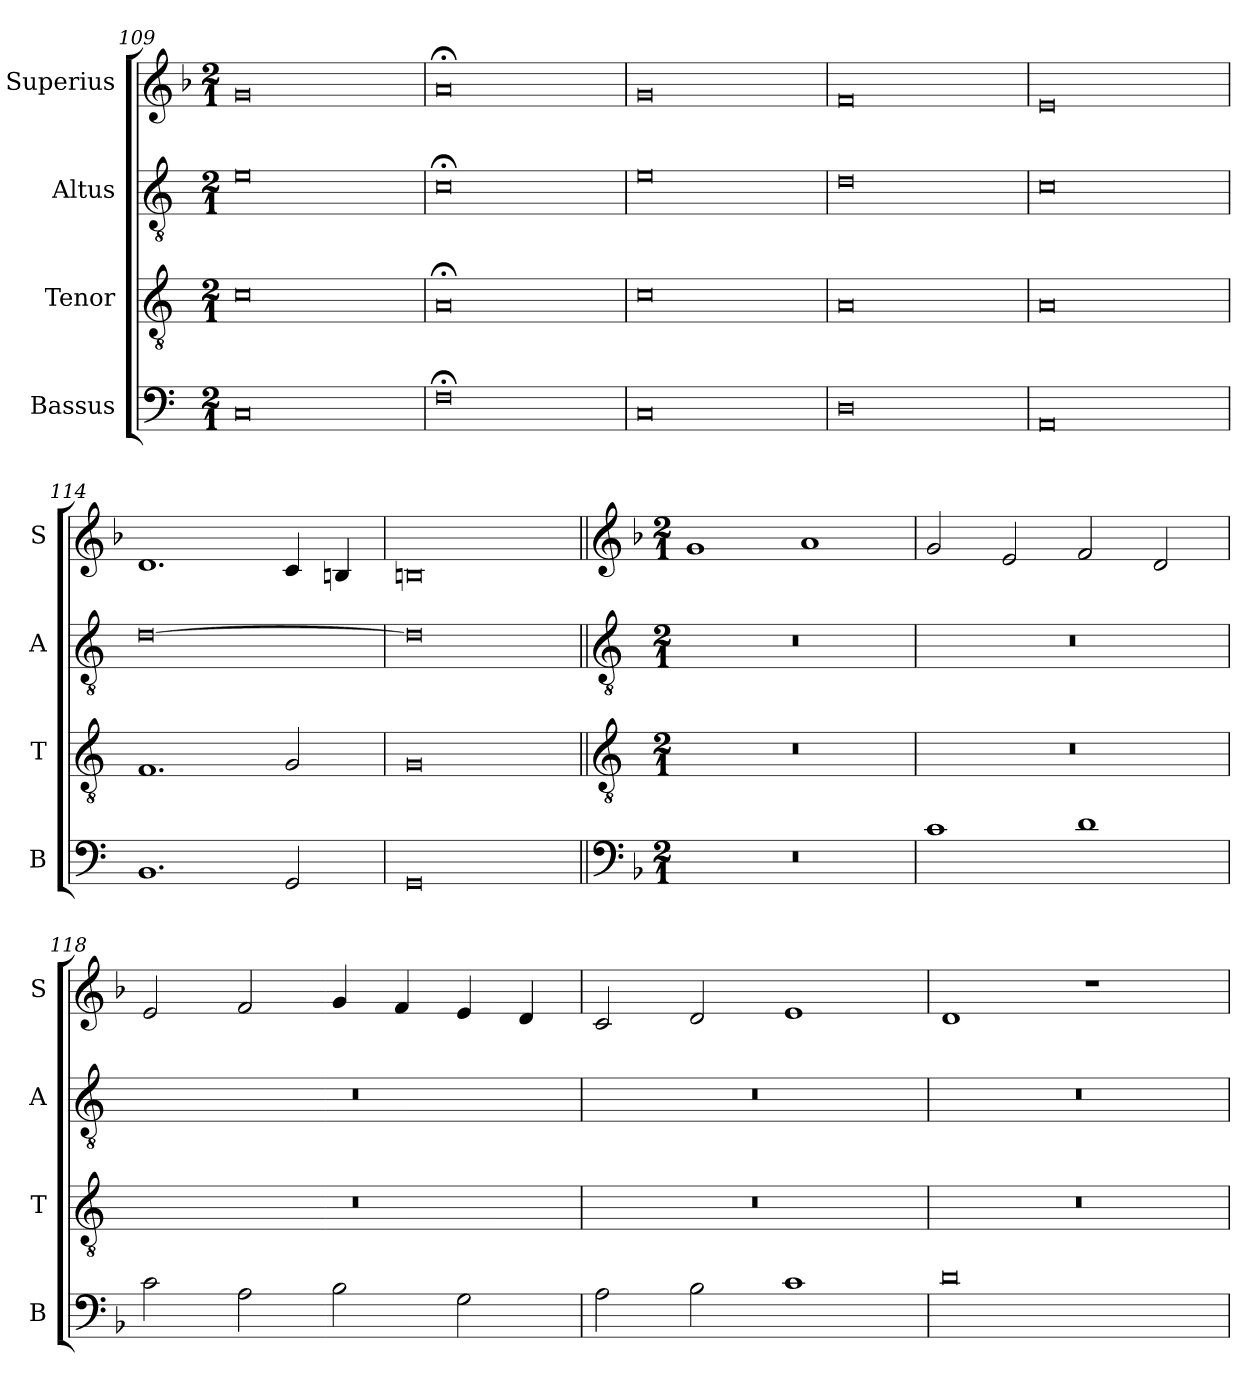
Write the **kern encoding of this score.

**kern	**kern	**kern	**kern
*part4	*part3	*part2	*part1
*staff4	*staff3	*staff2	*staff1
*I"Bassus	*I"Tenor	*I"Altus	*I"Superius
*I'B	*I'T	*I'A	*I'S
*clefF4	*clefGv2	*clefGv2	*clefG2
*k[]	*k[]	*k[]	*k[b-]
*M2/1	*M2/1	*M2/1	*M2/1
=109	=109	=109	=109
0C	0c	0e	0g
=110	=110	=110	=110
0F;<	0A;<	0c;<	0a;<
=111	=111	=111	=111
0C	0c	0e	0g
=112	=112	=112	=112
0D	0A	0d	0f
=113	=113	=113	=113
0AA	0A	0c	0e
=114	=114	=114	=114
1.BB	1.F	[0d	1.d
2GG/	2G/	.	4c/
.	.	.	4Bn/
=115	=115	=115	=115
0GG	0G	0d]	0Bn
!!LO:LB:g=z
=116||	=116||	=116||	=116||
*clefF4	*clefGv2	*clefGv2	*clefG2
*k[b-]	*k[]	*k[]	*k[b-]
*M2/1	*M2/1	*M2/1	*M2/1
0r	0r	0r	1g
.	.	.	1a
=117	=117	=117	=117
1c	0r	0r	2g/
.	.	.	2e/
1d	.	.	2f/
.	.	.	2d/
=118	=118	=118	=118
2c\	0r	0r	2e/
2A\	.	.	2f/
2B-\	.	.	4g/
.	.	.	4f/
2G\	.	.	4e/
.	.	.	4d/
=119	=119	=119	=119
2A\	0r	0r	2c/
2B-\	.	.	2d/
1c	.	.	1e
=120	=120	=120	=120
0d	0r	0r	1d
.	.	.	1r
=	=	=	=
*-	*-	*-	*-
